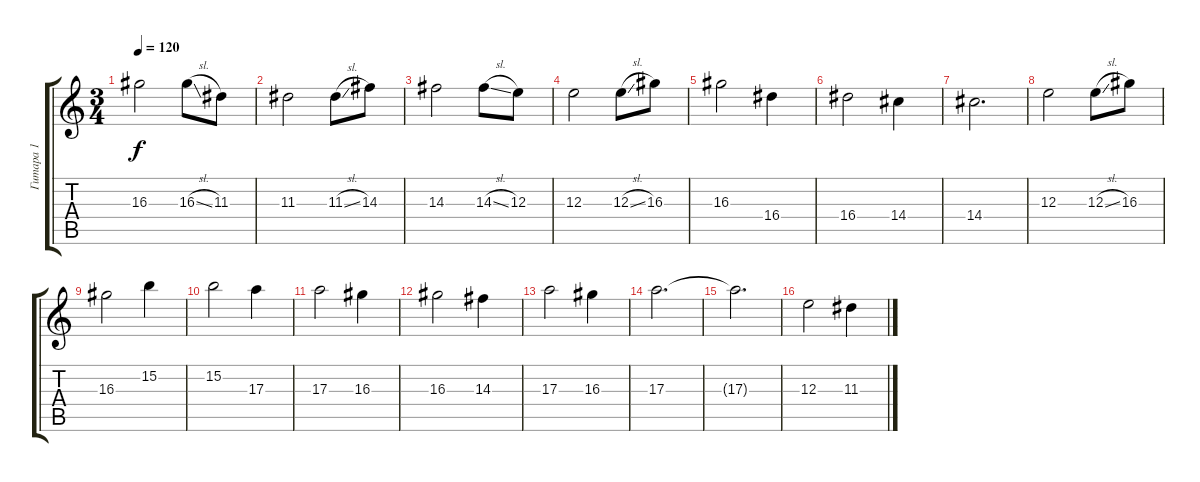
\track ("Гитара 1" "Гитара 1") {instrument distortionguitar}
\staff {score tabs}
\tuning (Db4 Ab3 E3 B2 Gb2 Db2) {hide}
\ts (3 4)
\tempo 120
\clef g2
\ks c
16.3.2{dy f} 16.3{sl}.8 11.3.8 |
11.3.2 11.3{sl}.8 14.3.8 |
14.3.2 14.3{sl}.8 12.3.8 |
12.3.2 12.3{sl}.8 16.3.8 |
16.3.2 16.4.4 |
16.4.2 14.4.4 |
14.4.2{d} |
12.3.2 12.3{sl}.8 16.3.8 |
16.3.2 15.2.4 |
15.2.2 17.3.4 |
17.3.2 16.3.4 |
16.3.2 14.3.4 |
17.3.2 16.3.4 |
17.3.2{d} |
17.3{t}.2{d} |
12.3.2 11.3.4
